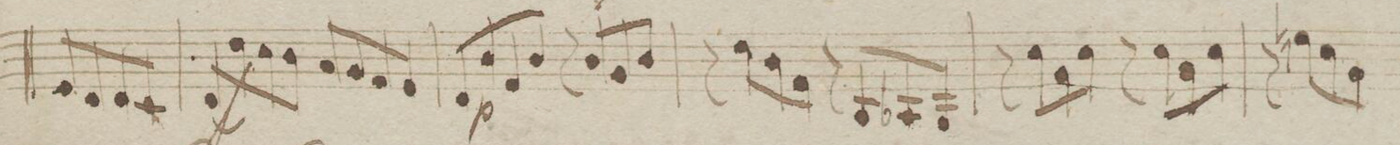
**kern	**dynam
*I"Violin 2do	*
*clefG2	*
*k[b-e-]	*
*met(c)	*
*M4/4	*
8e-/L	.
8d/	.
8d/	.
8c/J	.
=80	=80
8d/L	f
8dd\	.
8cc\	.
8b-\J	.
8a/L	.
8g/	.
8f/	.
8e-/J	.
=81	=81
8d/L	p
8b-/	.
8f/	.
8b-/J	.
8r	.
8b-/L	.
8g/	.
8b-/J	.
=82	=82
8r	.
8dd\L	.
8b-\	.
8f\J	.
8r	.
8B-/L	.
8A-X/	.
8G/J	.
=83	=83
8r	.
8cc\L	.
8g\	.
8cc\J	.
8r	.
8cc\L	.
8g\	.
8cc\J	.
=84	=84
8r	.
8een\L	.
8cc\	.
8g\J	.
*-	*-
